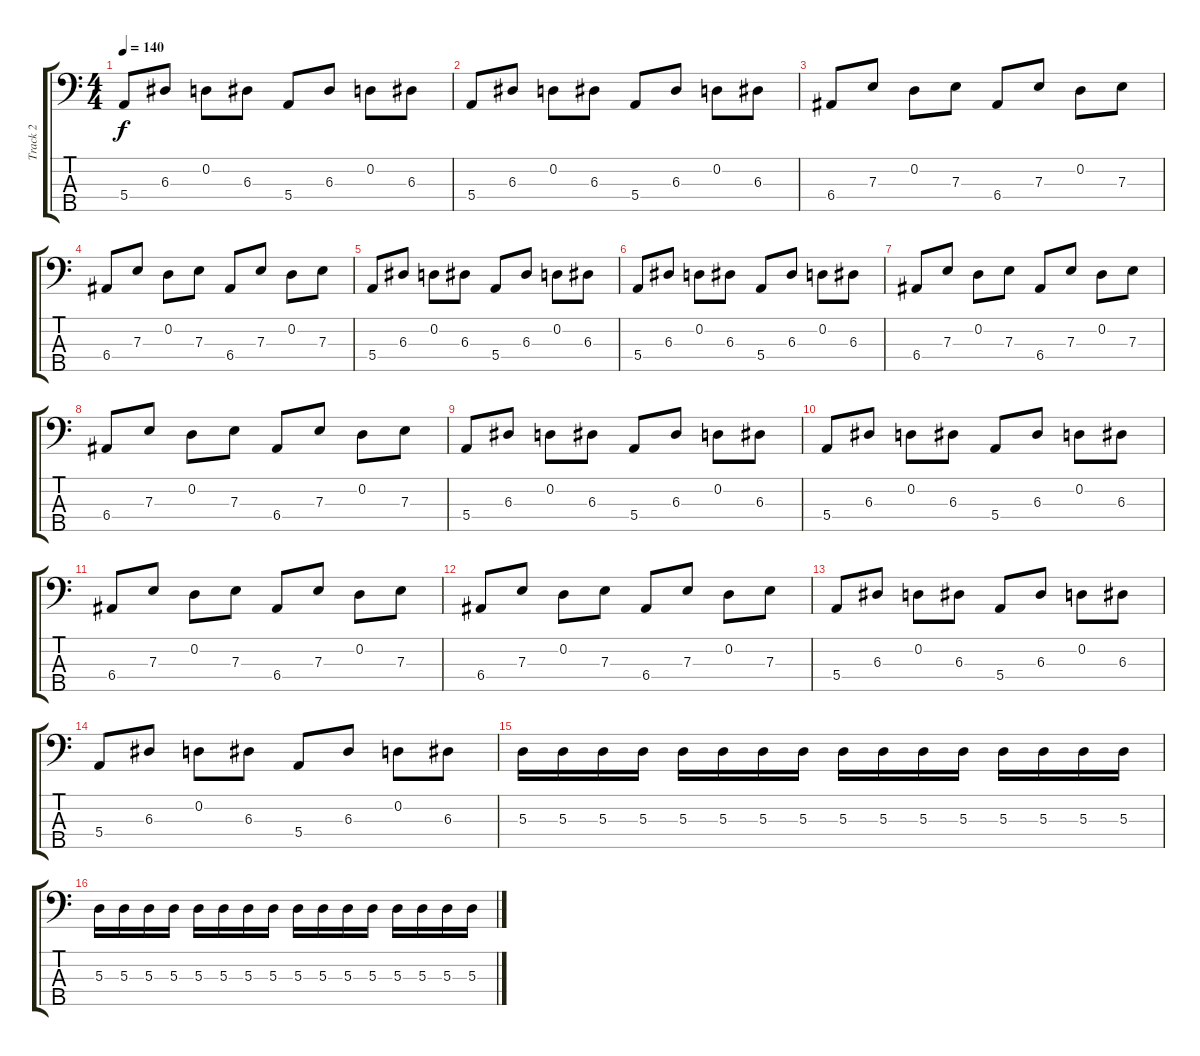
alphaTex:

\track ("Track 2" "Track 2") {instrument electricbassfinger}
\staff {score tabs}
\tuning (G2 D2 A1 E1 B0) {hide}
\ts (4 4)
\tempo 140
\clef f4
\ks c
5.4.8{dy f} 6.3.8 0.2.8 6.3.8 5.4.8 6.3.8 0.2.8 6.3.8 |
5.4.8 6.3.8 0.2.8 6.3.8 5.4.8 6.3.8 0.2.8 6.3.8 |
6.4.8 7.3.8 0.2.8 7.3.8 6.4.8 7.3.8 0.2.8 7.3.8 |
6.4.8 7.3.8 0.2.8 7.3.8 6.4.8 7.3.8 0.2.8 7.3.8 |
5.4.8 6.3.8 0.2.8 6.3.8 5.4.8 6.3.8 0.2.8 6.3.8 |
5.4.8 6.3.8 0.2.8 6.3.8 5.4.8 6.3.8 0.2.8 6.3.8 |
6.4.8 7.3.8 0.2.8 7.3.8 6.4.8 7.3.8 0.2.8 7.3.8 |
6.4.8 7.3.8 0.2.8 7.3.8 6.4.8 7.3.8 0.2.8 7.3.8 |
5.4.8 6.3.8 0.2.8 6.3.8 5.4.8 6.3.8 0.2.8 6.3.8 |
5.4.8 6.3.8 0.2.8 6.3.8 5.4.8 6.3.8 0.2.8 6.3.8 |
6.4.8 7.3.8 0.2.8 7.3.8 6.4.8 7.3.8 0.2.8 7.3.8 |
6.4.8 7.3.8 0.2.8 7.3.8 6.4.8 7.3.8 0.2.8 7.3.8 |
5.4.8 6.3.8 0.2.8 6.3.8 5.4.8 6.3.8 0.2.8 6.3.8 |
5.4.8 6.3.8 0.2.8 6.3.8 5.4.8 6.3.8 0.2.8 6.3.8 |
5.3.16 5.3.16 5.3.16 5.3.16 5.3.16 5.3.16 5.3.16 5.3.16 5.3.16 5.3.16 5.3.16 5.3.16 5.3.16 5.3.16 5.3.16 5.3.16 |
5.3.16 5.3.16 5.3.16 5.3.16 5.3.16 5.3.16 5.3.16 5.3.16 5.3.16 5.3.16 5.3.16 5.3.16 5.3.16 5.3.16 5.3.16 5.3.16
